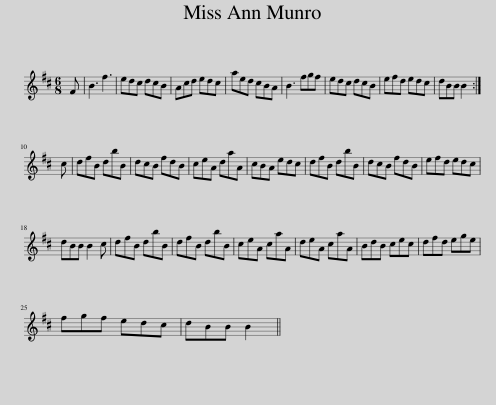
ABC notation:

X:1
L:1/8
M:6/8
I:linebreak $
K:Bmin
V:1 treble
V:1
 F | B3 f3 | edc dcB | Acd edc | aed cBA | %5
 B3 fgf | edc dcB | efd edc | dBB B2 :|$ c | %10
 dfB dbB | dcB fdB | ceA daA | cBA edc | dfB dbB | %15
 dcB fdB | efd edc |$ dBB B2 c | dfB dbB | dfB dbB | %20
 ceA caA | deA caA | BdB cec | dfd ege |$ fgf edc | %25
 dBB B2 || %26
